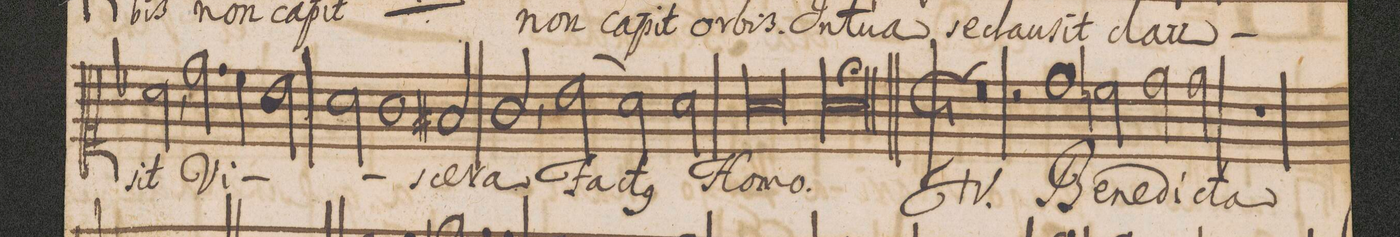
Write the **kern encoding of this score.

**kern	**text
*I"Canto.	*
*clefC1	*
*k[b-]	*
*met(C|)	*
*M2/1	*
=53-	=53-
2a,\	-sit
2.dd\	Vi-
4cc\	.
2b-\	.
=54-	=54-
2a\	.
1g\	.
2f#X/	-sce-
=55-	=55-
2g,/	-ra
(2b-\	Fa-
2a\)	.
2a\	-ct(us)
=56-	=56-
0a\	Ho-
=57-	=57-
00a\;	-mo.
=58||-	=58||-
*M2/1	*
*met(C|)	*
*mmet(c|)	*
0r	.
=59-	=59-
2r	.
1dd\	Be-
2ccn\	-ne-
=60-	=60-
2dd\	-di-
2dd\	-cta
1r	.
*-	*-
